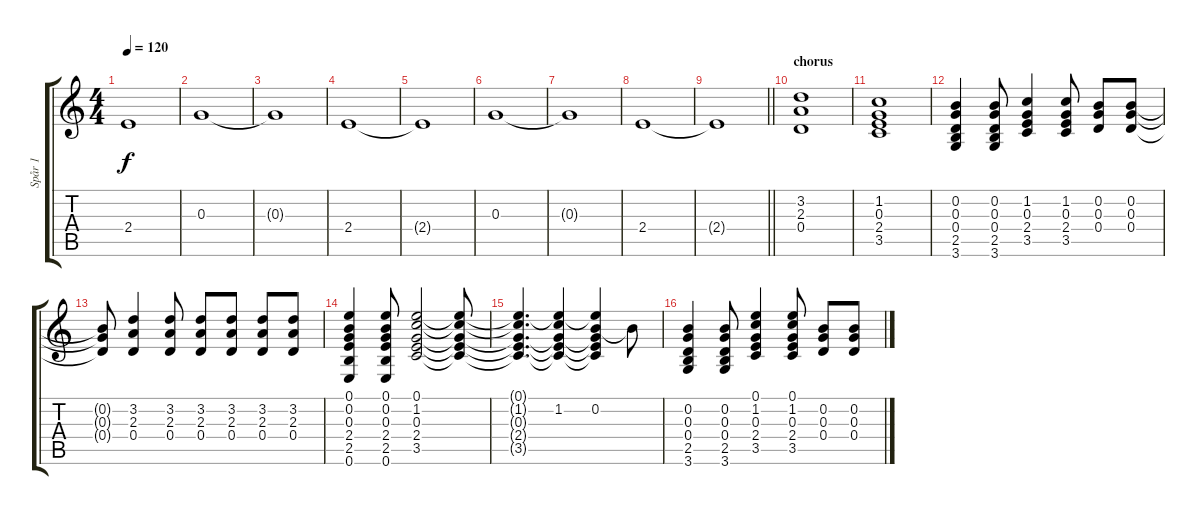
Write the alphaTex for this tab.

\track ("Spår 1" "Spår 1") {instrument acousticguitarsteel}
\staff {score tabs}
\tuning (E4 B3 G3 D3 A2 E2) {hide}
\ts (4 4)
\tempo 120
\clef g2
\ks c
2.4{t}.1{dy f} |
0.3.1 |
0.3{t}.1 |
2.4.1 |
2.4{t}.1 |
0.3.1 |
0.3{t}.1 |
2.4.1 |
\barLineRight lightlight
2.4{t}.1 |
\section ("" "chorus")
(3.2 2.3 0.4).1 |
(1.2 0.3 2.4 3.5).1 |
(0.2 0.3 0.4 2.5 3.6).4 (0.2 0.3 0.4 2.5 3.6).8 (1.2 0.3 2.4 3.5).4 (1.2 0.3 2.4 3.5).8 (0.2 0.3 0.4).8 (0.2 0.3 0.4).8 |
(0.2{t} 0.3{t} 0.4{t}).8 (3.2 2.3 0.4).4 (3.2 2.3 0.4).8 (3.2 2.3 0.4).8 (3.2 2.3 0.4).8 (3.2 2.3 0.4).8 (3.2 2.3 0.4).8 |
(0.1 0.2 0.3 2.4 2.5 0.6).4 (0.1 0.2 0.3 2.4 2.5 0.6).8 (0.1 1.2 0.3 2.4 3.5).2 (0.1{t} 1.2{t} 0.3{t} 2.4{t} 3.5{t}).8 |
(0.1{t} 1.2{t} 0.3{t} 2.4{t} 3.5{t}).4{d} (0.1{t} 1.2 0.3{t} 2.4{t} 3.5{t}).4 (0.1{t} 0.2 0.3{t} 2.4{t} 3.5{t}).4 0.2{t}.8 |
(0.2 0.3 0.4 2.5 3.6).4 (0.2 0.3 0.4 2.5 3.6).8 (0.1 1.2 0.3 2.4 3.5).4 (0.1 1.2 0.3 2.4 3.5).8 (0.2 0.3 0.4).8 (0.2 0.3 0.4).8
